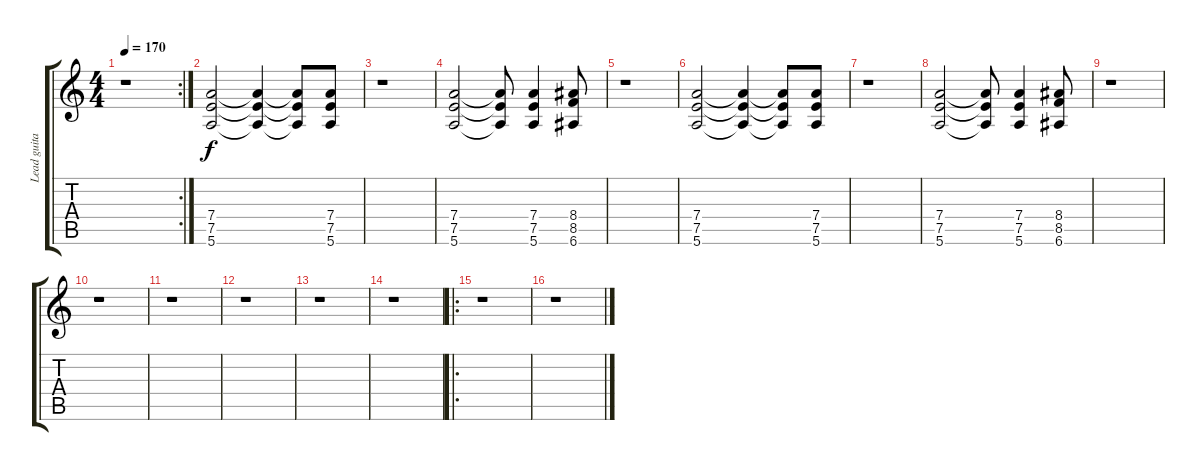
\track ("Lead guitar" "Lead guita") {instrument distortionguitar}
\staff {score tabs}
\tuning (E4 B3 G3 D3 A2 E2) {hide}
\rc 2
\ts (4 4)
\tempo 170
\clef g2
\ks c
r.1{dy f} |
(7.4 7.5 5.6).2 (7.4{t} 7.5{t} 5.6{t}).4 (7.4{t} 7.5{t} 5.6{t}).8 (7.4 7.5 5.6).8 |
r.1 |
(7.4 7.5 5.6).2 (7.4{t} 7.5{t} 5.6{t}).8 (7.4 7.5 5.6).4 (8.4 8.5 6.6).8 |
r.1 |
(7.4 7.5 5.6).2 (7.4{t} 7.5{t} 5.6{t}).4 (7.4{t} 7.5{t} 5.6{t}).8 (7.4 7.5 5.6).8 |
r.1 |
(7.4 7.5 5.6).2 (7.4{t} 7.5{t} 5.6{t}).8 (7.4 7.5 5.6).4 (8.4 8.5 6.6).8 |
r.1 |
r.1 |
r.1 |
r.1 |
r.1 |
r.1 |
\ro
r.1 |
r.1
